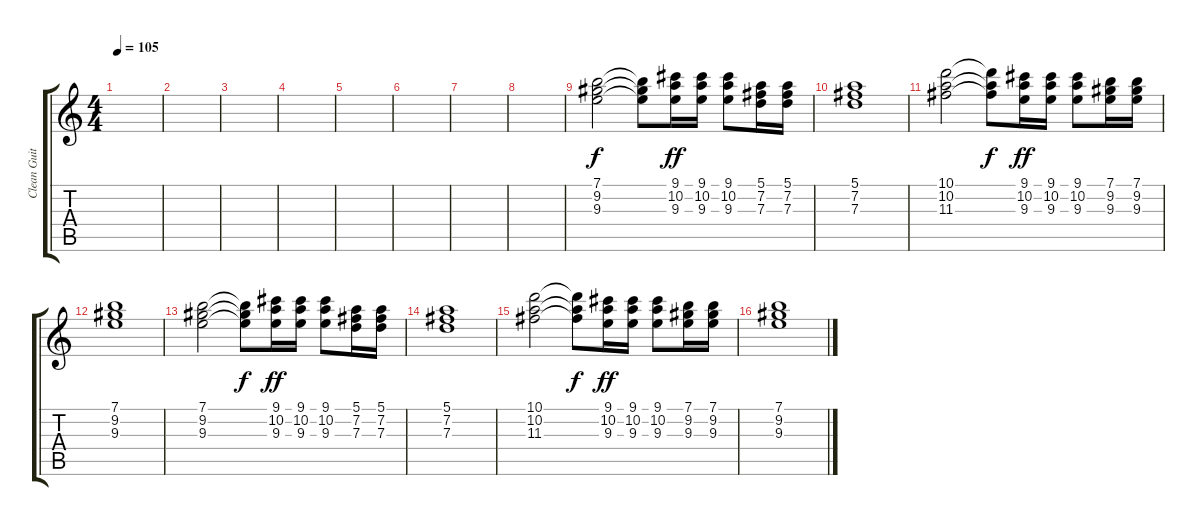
\track ("Clean Guitar" "Clean Guit") {instrument electricguitarclean}
\staff {score tabs}
\tuning (E4 B3 G3 D3 A2 E2) {hide}
\ts (4 4)
\tempo 105
\clef g2
\ks c
|
|
|
|
|
|
|
|
(7.1 9.2 9.3).2 (7.1{t} 9.2{t} 9.3{t}).8{dy f} (9.1 10.2 9.3).16{dy ff} (9.1 10.2 9.3).16 (9.1 10.2 9.3).8 (5.1 7.2 7.3).16 (5.1 7.2 7.3).16 |
(5.1 7.2 7.3).1 |
(10.1 10.2 11.3).2 (10.1{t} 10.2{t} 11.3{t}).8{dy f} (9.1 10.2 9.3).16{dy ff} (9.1 10.2 9.3).16 (9.1 10.2 9.3).8 (7.1 9.2 9.3).16 (7.1 9.2 9.3).16 |
(7.1 9.2 9.3).1 |
(7.1 9.2 9.3).2 (7.1{t} 9.2{t} 9.3{t}).8{dy f} (9.1 10.2 9.3).16{dy ff} (9.1 10.2 9.3).16 (9.1 10.2 9.3).8 (5.1 7.2 7.3).16 (5.1 7.2 7.3).16 |
(5.1 7.2 7.3).1 |
(10.1 10.2 11.3).2 (10.1{t} 10.2{t} 11.3{t}).8{dy f} (9.1 10.2 9.3).16{dy ff} (9.1 10.2 9.3).16 (9.1 10.2 9.3).8 (7.1 9.2 9.3).16 (7.1 9.2 9.3).16 |
(7.1 9.2 9.3).1
